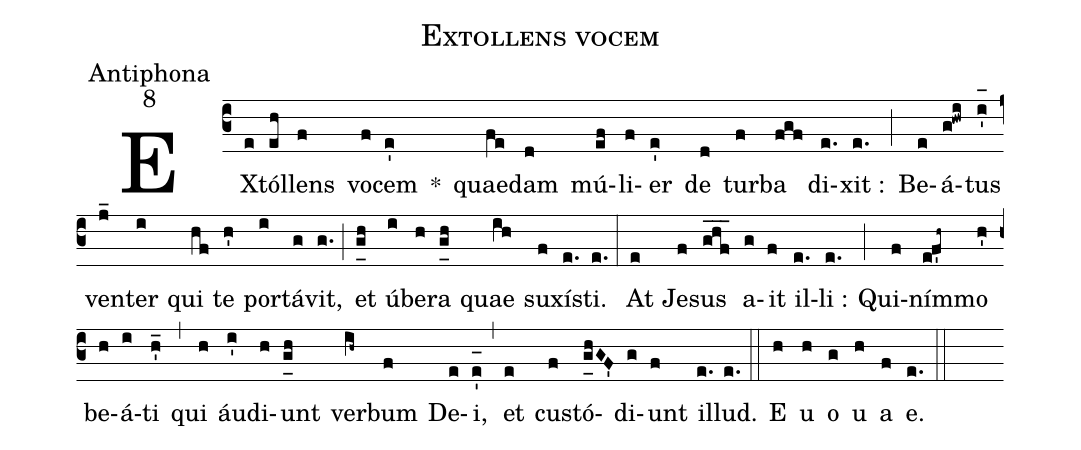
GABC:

name:Extollens vocem;
office-part:Antiphona;
mode:8;
%%
(c3) EX(e)tól(eh)lens(f) vo(f)cem(e') *() quae(fe)dam(d) mú(ef)li(f)er(e') de(d) tur(f)ba(fgf) di(e.)xit :(e.) (;) Be(e)á(g!hwi)tus(i'_[oh:h]) ven(j_)ter(i) qui(hf) te(h') por(i)tá(g)vit,(g.) (;) et(g_[uh:l]h) ú(i)be(h)ra(g_[uh:l]h) quae(ih) su(f)xí(e.)sti.(e.) (:) At(e) Je(f)sus(ghf___) a(g)it(f) il(e.)li :(e.) (;) Qui(f)ním(ef'h~)mo(h') be(h)á(i)ti(h'_) (,) qui(h) áu(i')di(h)unt(g_[uh:l]h) ver(ih~)bum(f) De(e)i,(e'_[oh:h]) (,) et(e) cu(f)stó(g_[uh:l]hGF')di(g)unt(f) il(e.)lud.(e.) (::) <eu>E(h) u(h) o(g) u(h) a(f) e.</eu>(e.) (::)
